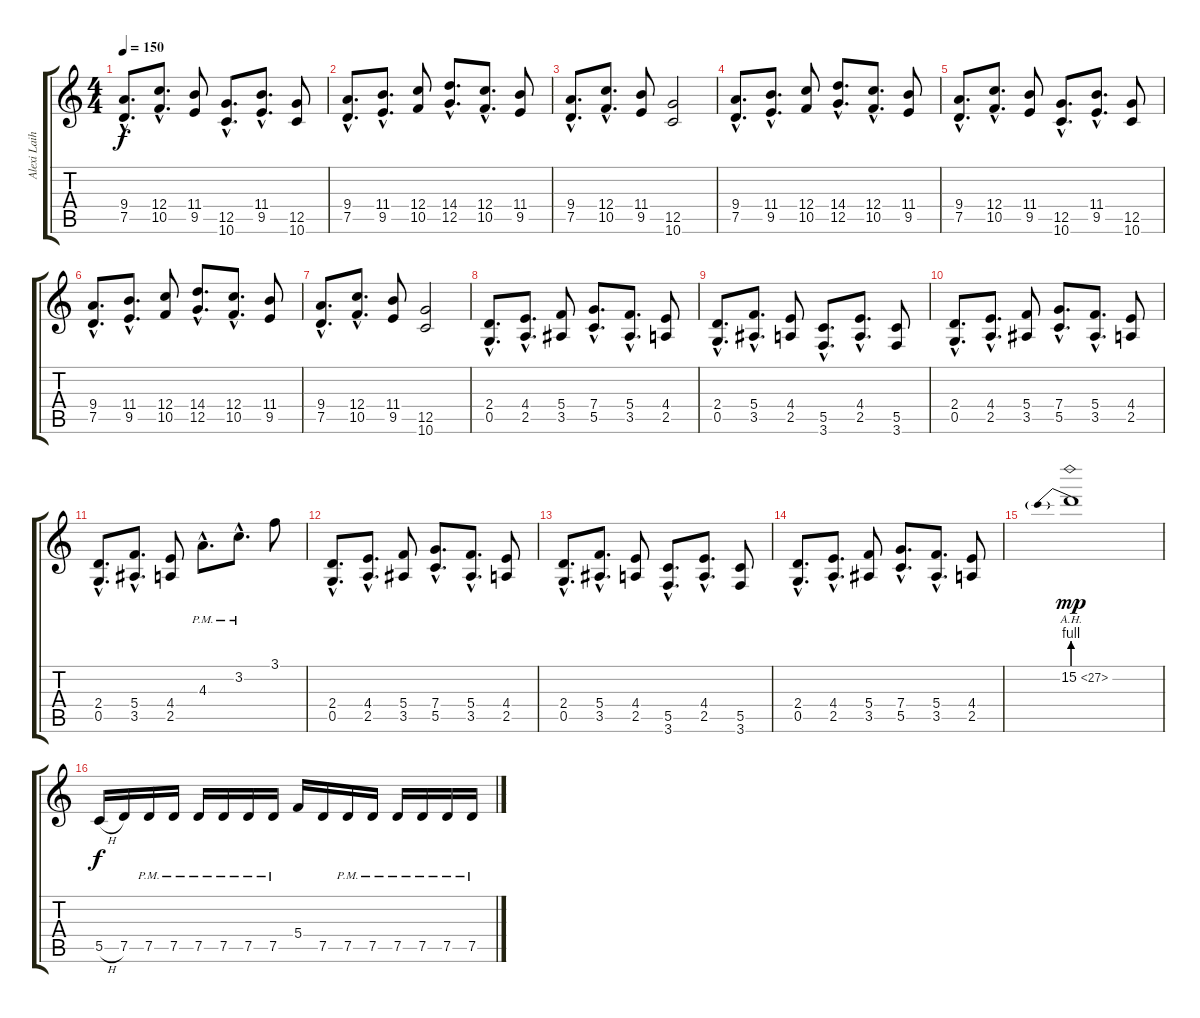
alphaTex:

\track ("Alexi Laiho" "Alexi Laih") {instrument distortionguitar}
\staff {score tabs}
\tuning (D4 A3 F3 C3 G2 D2) {hide}
\ts (4 4)
\tempo 150
\clef g2
\ks c
(9.4{hac} 7.5{hac}).8{d dy f} (12.4{hac} 10.5{hac}).8{d} (11.4 9.5).8 (12.5{hac} 10.6{hac}).8{d} (11.4{hac} 9.5{hac}).8{d} (12.5 10.6).8 |
(9.4{hac} 7.5{hac}).8{d} (11.4{hac} 9.5{hac}).8{d} (12.4 10.5).8 (14.4{hac} 12.5{hac}).8{d} (12.4{hac} 10.5{hac}).8{d} (11.4 9.5).8 |
(9.4{hac} 7.5{hac}).8{d} (12.4{hac} 10.5{hac}).8{d} (11.4 9.5).8 (12.5 10.6).2 |
(9.4{hac} 7.5{hac}).8{d} (11.4{hac} 9.5{hac}).8{d} (12.4 10.5).8 (14.4{hac} 12.5{hac}).8{d} (12.4{hac} 10.5{hac}).8{d} (11.4 9.5).8 |
(9.4{hac} 7.5{hac}).8{d} (12.4{hac} 10.5{hac}).8{d} (11.4 9.5).8 (12.5{hac} 10.6{hac}).8{d} (11.4{hac} 9.5{hac}).8{d} (12.5 10.6).8 |
(9.4{hac} 7.5{hac}).8{d} (11.4{hac} 9.5{hac}).8{d} (12.4 10.5).8 (14.4{hac} 12.5{hac}).8{d} (12.4{hac} 10.5{hac}).8{d} (11.4 9.5).8 |
(9.4{hac} 7.5{hac}).8{d} (12.4{hac} 10.5{hac}).8{d} (11.4 9.5).8 (12.5 10.6).2 |
(2.4{hac} 0.5{hac}).8{d} (4.4{hac} 2.5{hac}).8{d} (5.4 3.5).8 (7.4{hac} 5.5{hac}).8{d} (5.4{hac} 3.5{hac}).8{d} (4.4 2.5).8 |
(2.4{hac} 0.5{hac}).8{d} (5.4{hac} 3.5{hac}).8{d} (4.4 2.5).8 (5.5{hac} 3.6{hac}).8{d} (4.4{hac} 2.5{hac}).8{d} (5.5 3.6).8 |
(2.4{hac} 0.5{hac}).8{d} (4.4{hac} 2.5{hac}).8{d} (5.4 3.5).8 (7.4{hac} 5.5{hac}).8{d} (5.4{hac} 3.5{hac}).8{d} (4.4 2.5).8 |
(2.4{hac} 0.5{hac}).8{d} (5.4{hac} 3.5{hac}).8{d} (4.4 2.5).8 4.3{hac pm}.8{d} 3.2{hac pm}.8{d} 3.1.8 |
(2.4{hac} 0.5{hac}).8{d} (4.4{hac} 2.5{hac}).8{d} (5.4 3.5).8 (7.4{hac} 5.5{hac}).8{d} (5.4{hac} 3.5{hac}).8{d} (4.4 2.5).8 |
(2.4{hac} 0.5{hac}).8{d} (5.4{hac} 3.5{hac}).8{d} (4.4 2.5).8 (5.5{hac} 3.6{hac}).8{d} (4.4{hac} 2.5{hac}).8{d} (5.5 3.6).8 |
(2.4{hac} 0.5{hac}).8{d} (4.4{hac} 2.5{hac}).8{d} (5.4 3.5).8 (7.4{hac} 5.5{hac}).8{d} (5.4{hac} 3.5{hac}).8{d} (4.4 2.5).8 |
15.2{be (prebend 0 4 60 4) ah 12}.1{dy mp} |
5.5{h}.16{dy f} 7.5.16 7.5{pm}.16 7.5{pm}.16 7.5{pm}.16 7.5{pm}.16 7.5{pm}.16 7.5{pm}.16 5.4.16 7.5.16 7.5{pm}.16 7.5{pm}.16 7.5{pm}.16 7.5{pm}.16 7.5{pm}.16 7.5{pm}.16
